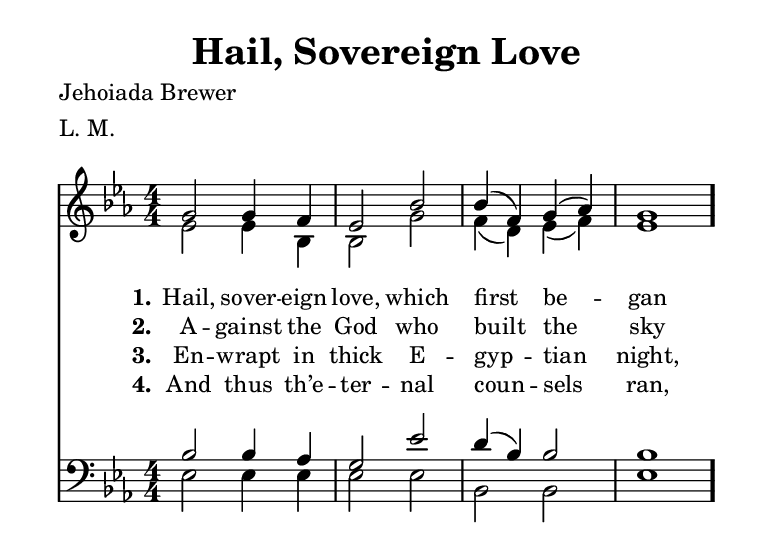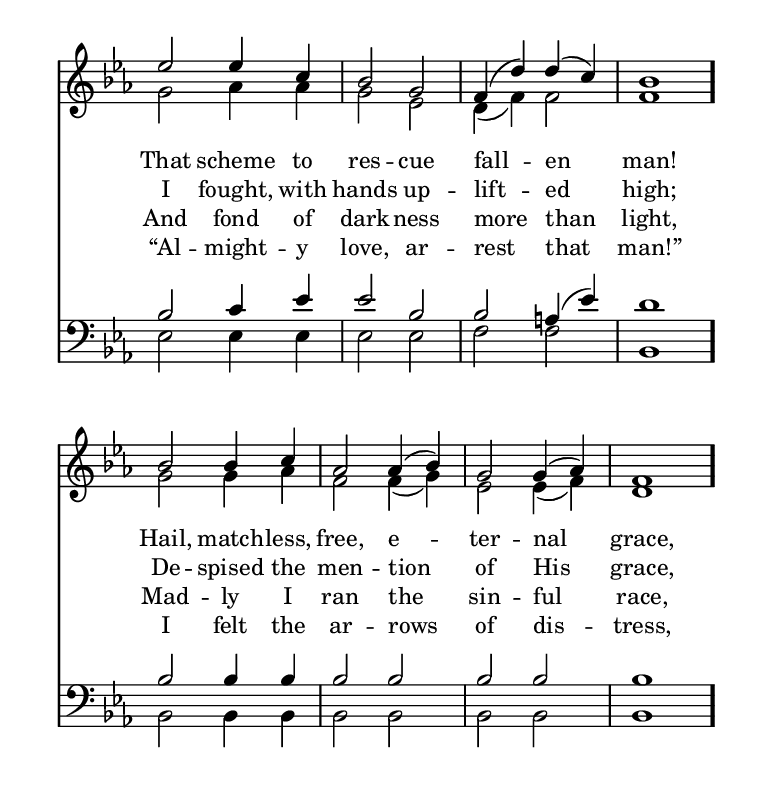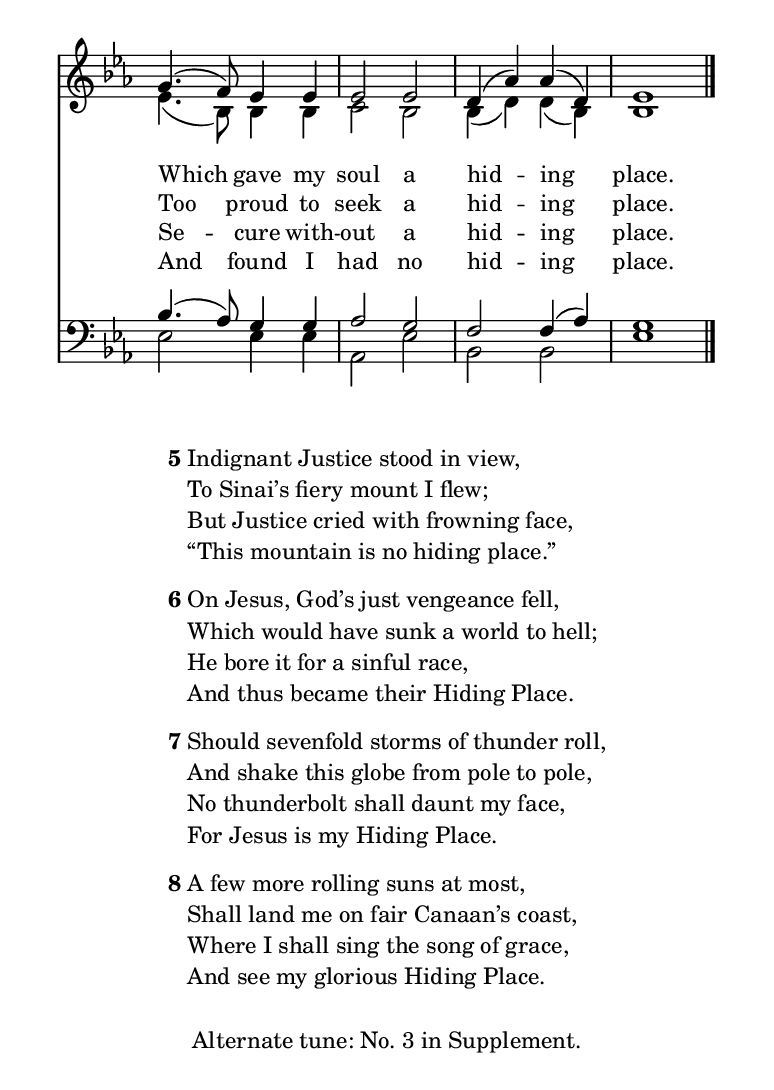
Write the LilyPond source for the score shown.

\include "common/global.ily"
\paper {
  \include "common/paper.ily"
  ragged-bottom = ##t
  ragged-last-bottom = ##t
  systems-per-page = #(cond (is-eogsized 2) (#t #f))
  %page-count = ##f
}

\header{
  hymnnumber = "88"
  title = "Hail, Sovereign Love"
  tunename = "Bera"
  meter = "L. M."
  poet = "Jehoiada Brewer" % original has "Jehoida"
  %composer = ""
  %copyright = ""
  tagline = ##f
}

% for fermata in MIDI
ta = { \tempo 4=110 }
tb = { \tempo 4=55  }

patternAA = { c2       c4 c4 | c2 c2      | c4( c4) c4( c4) | c1 }
patternAB = { c2       c4 c4 | c2 c2      | c4( c4) c2      | c1 }
patternAC = { c2       c4 c4 | c2 c2      | c2      c2      | c1 }
patternAD = { c2       c4 c4 | c2 c2      | c2      c4( c4) | c1 }
patternAE = { c2       c4 c4 | c2 c4( c4) | c2      c4( c4) | c1 }
patternAF = { c4.( c8) c4 c4 | c2 c2      | c4( c4) c4( c4) | c1 }
patternAG = { c4.( c8) c4 c4 | c2 c2      | c2      c4( c4) | c1 }

global = {
  \include "common/overrides.ily"
  \override Staff.TimeSignature.style = #'numbered
  \time 4/4
  \override Score.MetronomeMark.transparent = ##t % hide all fermata changes too
  \ta
  \key ees \major
  %\partial 4
  \autoBeamOff
}

notesSoprano = {
\global
\relative c'' {

  \changePitch \patternAA { g g f | ees bes' bes f g aes | g }
  \changePitch \patternAA { ees' ees c | bes g | f d' d c | bes }
  \changePitch \patternAE { bes bes c | aes aes bes | g g aes | f }
  \changePitch \patternAF { g f ees ees | ees ees | d aes' aes d, | ees }

  \bar "|."

}
}

notesAlto = {
\global
\relative e' {

  \changePitch \patternAA { ees ees bes | bes g' | f d ees f | ees }
  \changePitch \patternAB { g aes aes | g ees | d f f | f }
  \changePitch \patternAE { g g aes | f f g | ees ees f | d }
  \changePitch \patternAF { ees bes bes bes | c bes | bes d d bes | bes }

}
}

notesTenor = {
\global
\relative a {

  \changePitch \patternAB { bes bes aes | g ees' | d bes bes | bes }
  \changePitch \patternAD { bes | c ees | ees bes | bes a ees' | d }
  \changePitch \patternAC { bes bes bes | bes bes | bes bes | bes }
  \changePitch \patternAG { bes aes | g g | aes g | f f aes | g }

}
}

notesBass = {
\global
\relative f {

  \changePitch \patternAC { ees ees ees | ees ees | bes bes | ees }
  \changePitch \patternAC { ees ees ees | ees ees | f f | bes, }
  \changePitch \patternAC { bes bes bes | bes bes | bes bes | bes }
  \changePitch \patternAC { ees ees ees | aes, ees' | bes bes | ees }

}
}

wordsA = \lyricmode {
\set stanza = "1."

Hail, sover -- eign love, which first be -- gan \bar "."
That scheme to res -- cue fall -- en man! \bar "."
Hail, match -- less, free, e -- ter -- nal grace, \bar "."
Which gave my soul a hid -- ing place. \bar "."

}

wordsB = \lyricmode {
\set stanza = "2."

A -- gainst the God who built the sky
I fought, with hands up -- lift -- ed high;
De -- spised the men -- tion of His grace,
Too proud to seek a hid -- ing place.

}

wordsC = \lyricmode {
\set stanza = "3."

En -- wrapt in thick E -- gyp -- tian night,
And fond of dark -- ness more than light,
Mad -- ly I ran the sin -- ful race,
Se -- cure with -- out a hid -- ing place.

}

wordsD = \lyricmode {
\set stanza = "4."

And thus th’e -- ter -- nal coun -- sels ran,
“Al -- might -- y love, ar -- rest that man!”
I felt the ar -- rows of dis -- tress,
And found I had no hid -- ing place.

}

wordsE = \markuplist {

\line { Indignant Justice stood in view, }
\line { To Sinai’s fiery mount I flew; }
\line { But Justice cried with frowning face, }
\line { “This mountain is no hiding place.” }

}

wordsF = \markuplist {

\line { On Jesus, God’s just vengeance fell, }
\line { Which would have sunk a world to hell; }
\line { He bore it for a sinful race, }
\line { And thus became their Hiding Place. }

}

wordsG = \markuplist {

\line { Should sevenfold storms of thunder roll, }
\line { And shake this globe from pole to pole, }
\line { No thunderbolt shall daunt my face, }
\line { For Jesus is my Hiding Place. }

}

wordsH = \markuplist {

\line { A few more rolling suns at most, }
\line { Shall land me on fair Canaan’s coast, }
\line { Where I shall sing the song of grace, }
\line { And see my glorious Hiding Place. }

}

\score {
  \context ChoirStaff <<
    \context Staff = upper <<
      \set ChoirStaff.systemStartDelimiter = #'SystemStartBar
      \context Voice  = sopranos { \voiceOne << \notesSoprano >> }
      \context Voice  = altos { \voiceTwo << \notesAlto >> }
      \context Lyrics = one   \lyricsto sopranos \wordsA
      \context Lyrics = two   \lyricsto sopranos \wordsB
      \context Lyrics = three \lyricsto sopranos \wordsC
      \context Lyrics = four  \lyricsto sopranos \wordsD
    >>
    \context Staff = men <<
      \clef bass
      \context Voice  = tenors { \voiceOne << \notesTenor >> }
      \context Voice  = basses { \voiceTwo << \notesBass >> }
    >>
  >>
  \layout {
    \include "common/layout.ily"
  }
  \midi{
    \include "common/midi.ily"
  }
}

\noPageBreak

\markup { \fill-line { \column {
	% TODO centre number above verse as in original
  \line{ \bold 5 \column { \wordsE } } \combine \null \vspace #0.4
  \line{ \bold 6 \column { \wordsF } } \combine \null \vspace #0.4
  \line{ \bold 7 \column { \wordsG } } \combine \null \vspace #0.4
  \line{ \bold 8 \column { \wordsH } } \combine \null \vspace #0.4
} } }

\noPageBreak

\markup { \vspace #2 \fill-line { \raise #2 \line { Alternate tune: No. 3 in Supplement. } } }

\version "2.19.49"  % necessary for upgrading to future LilyPond versions.

% vi:set et ts=2 sw=2 ai nocindent syntax=lilypond:
